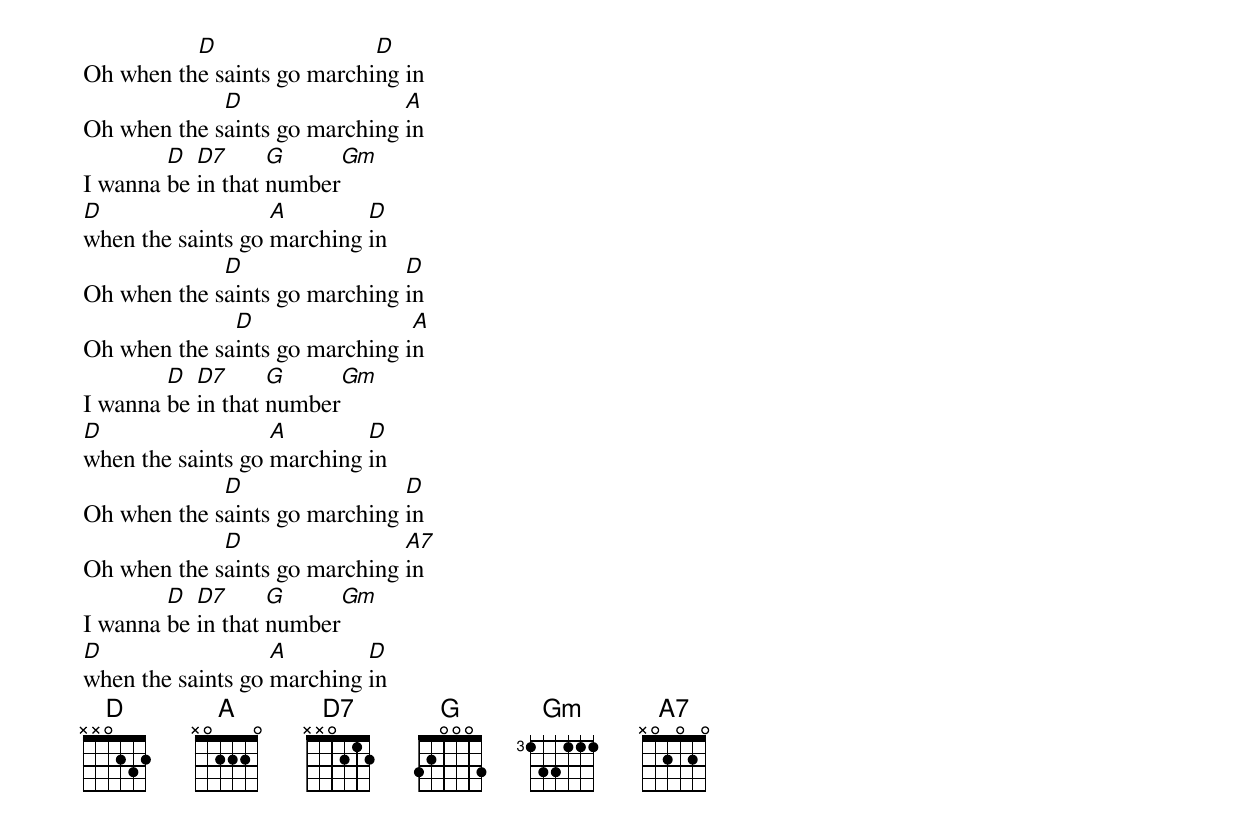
          D                 D
Oh when the saints go marching in
             D                 A
Oh when the saints go marching in
        D  D7      G        Gm
I wanna be in that number
D                  A        D
when the saints go marching in
             D                 D
Oh when the saints go marching in
              D                 A
Oh when the saints go marching in
        D  D7      G        Gm
I wanna be in that number
D                  A        D
when the saints go marching in
             D                 D
Oh when the saints go marching in
             D                 A7
Oh when the saints go marching in
        D  D7      G        Gm
I wanna be in that number
D                  A        D
when the saints go marching in
